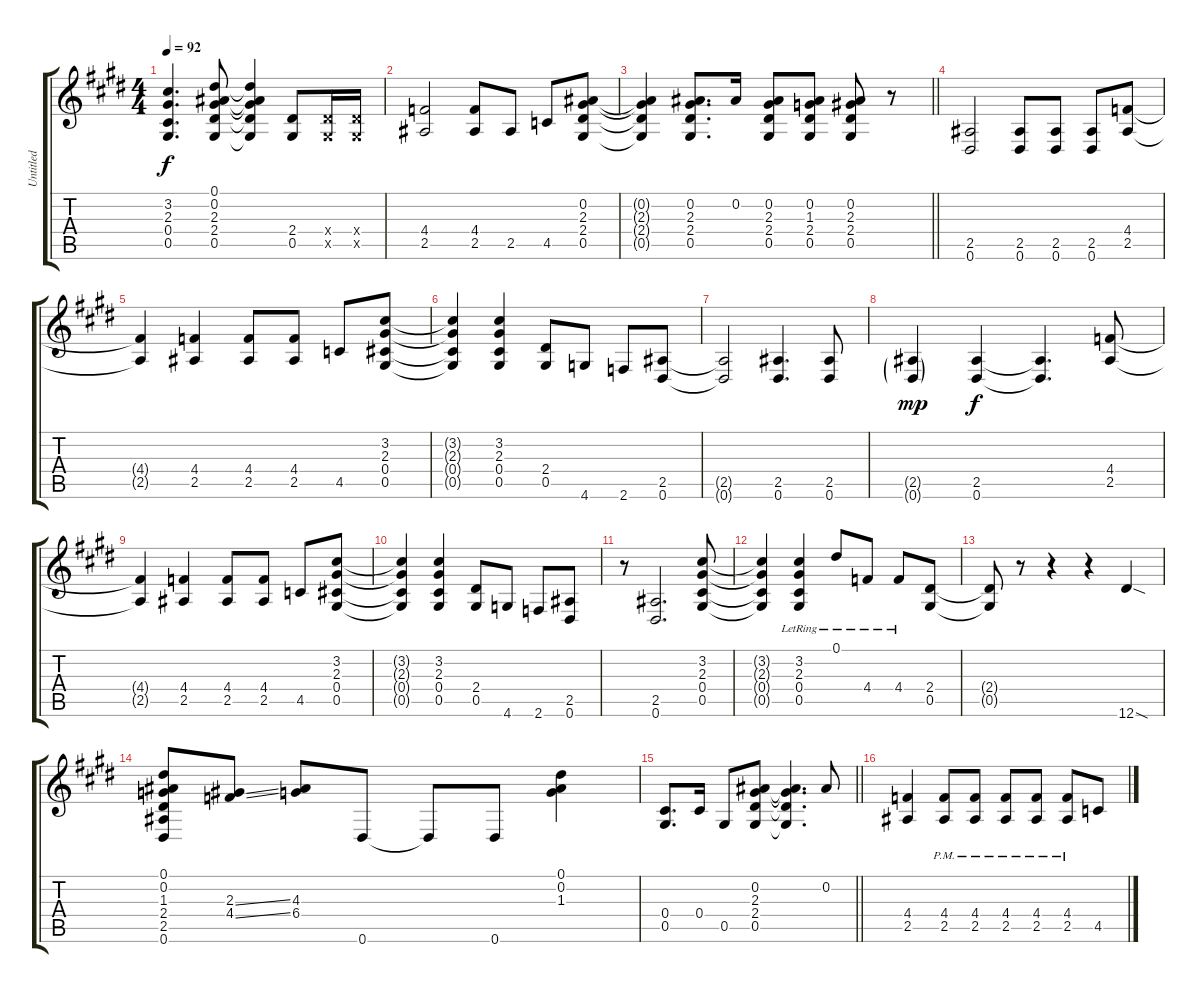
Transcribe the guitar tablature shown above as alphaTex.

\track ("Untitled" "Untitled") {instrument acousticguitarsteel}
\staff {score tabs}
\tuning (Eb4 Bb3 Gb3 Db3 Ab2 Eb2) {hide}
\ts (4 4)
\tempo 92
\clef g2
\ks e
(3.2 2.3 0.4 0.5).4{d dy f} (0.1 0.2 2.3 2.4 0.5).8 (0.1{t} 0.2{t} 2.3{t} 2.4{t} 0.5{t}).4 (2.4 0.5).8 (2.4{x} 0.5{x}).16 (2.4{x} 0.5{x}).16 |
(4.4 2.5).2 (4.4 2.5).8 2.5.8 4.5.8 (0.2 2.3 2.4 0.5).8 |
\barLineRight lightlight
(0.2{t} 2.3{t} 2.4{t} 0.5{t}).4 (0.2 2.3 2.4 0.5).8{d} 0.2.16 (0.2 2.3 2.4 0.5).8 (0.2 1.3 2.4 0.5).8 (0.2 2.3 2.4 0.5).8 r.8 |
(2.5 0.6).2 (2.5 0.6).8 (2.5 0.6).8 (2.5 0.6).8 (4.4 2.5).8 |
(4.4{t} 2.5{t}).4 (4.4 2.5).4 (4.4 2.5).8 (4.4 2.5).8 4.5.8 (3.2 2.3 0.4 0.5).8 |
(3.2{t} 2.3{t} 0.4{t} 0.5{t}).4 (3.2 2.3 0.4 0.5).4 (2.4 0.5).8 4.6.8 2.6.8 (2.5 0.6).8 |
(2.5{t} 0.6{t}).2 (2.5 0.6).4{d} (2.5 0.6).8 |
(2.5{g} 0.6{g}).4{dy mp} (2.5 0.6).4{dy f} (2.5{t} 0.6{t}).4{d} (4.4 2.5).8 |
(4.4{t} 2.5{t}).4 (4.4 2.5).4 (4.4 2.5).8 (4.4 2.5).8 4.5.8 (3.2 2.3 0.4 0.5).8 |
(3.2{t} 2.3{t} 0.4{t} 0.5{t}).4 (3.2 2.3 0.4 0.5).4 (2.4 0.5).8 4.6.8 2.6.8 (2.5 0.6).8 |
r.8 (2.5 0.6).2{d} (3.2 2.3 0.4 0.5).8 |
(3.2{t} 2.3{t} 0.4{t} 0.5{t}).4 (3.2{lr} 2.3{lr} 0.4{lr} 0.5{lr}).4 0.1{lr}.8 4.4{lr}.8 4.4{lr}.8 (2.4 0.5).8 |
(2.4{t} 0.5{t}).8 r.8 r.4 r.4 12.6{sod}.4 |
(0.1 0.2 1.3 2.4 2.5 0.6).8 (2.3{ss} 4.4{ss}).8 (4.3 6.4).8 0.6.8 0.6{t}.8 0.6.8 (0.1 0.2 1.3).4 |
\barLineRight lightlight
(0.4 0.5).8{d} 0.4.16 0.5.8 (0.2 2.3 2.4 0.5).8 (0.2{t} 2.3{t} 2.4{t} 0.5{t}).4{d} 0.2.8 |
(4.4 2.5).4 (4.4{pm} 2.5{pm}).8 (4.4{pm} 2.5{pm}).8 (4.4{pm} 2.5{pm}).8 (4.4{pm} 2.5{pm}).8 (4.4{pm} 2.5{pm}).8 4.5.8
